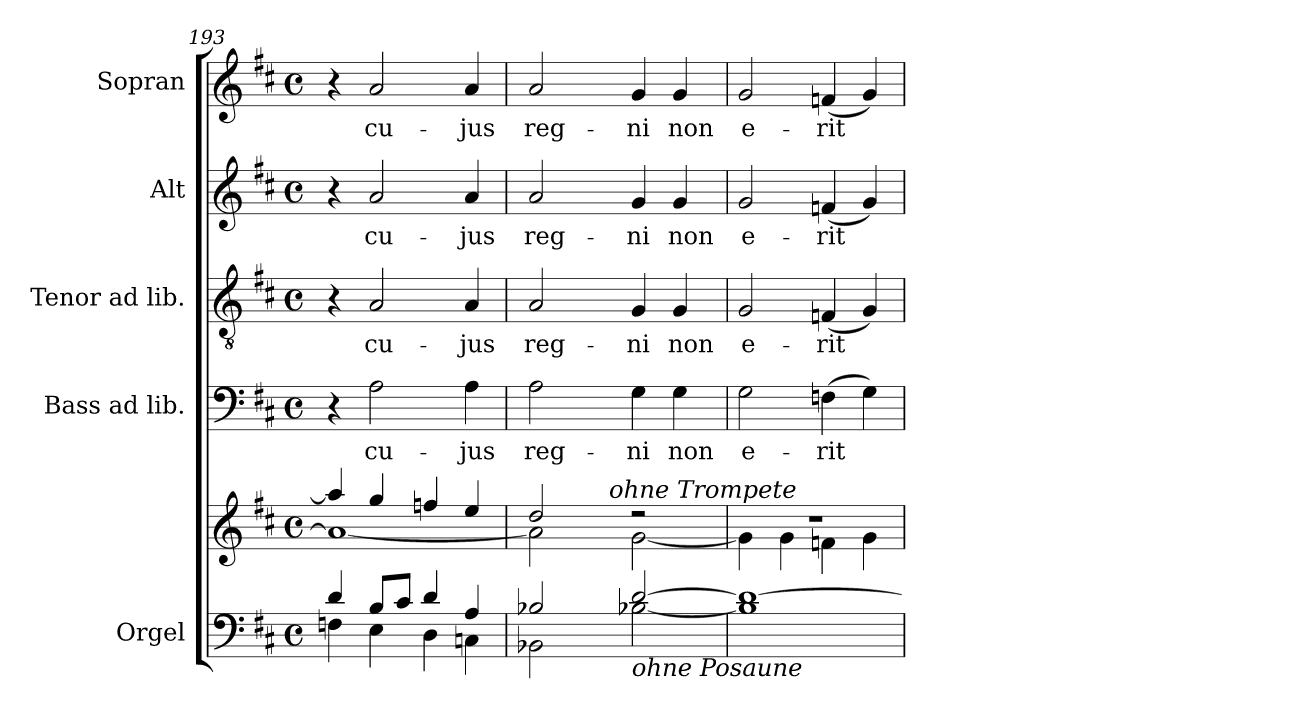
**kern	**kern	**kern	**text	**kern	**text	**kern	**text	**kern	**text
*part5	*part5	*part4	*part4	*part3	*part3	*part2	*part2	*part1	*part1
*staff6	*staff5	*staff4	*staff4	*staff3	*staff3	*staff2	*staff2	*staff1	*staff1
*I"Orgel	*	*I"Bass ad lib.	*	*I"Tenor ad lib.	*	*I"Alt	*	*I"Sopran	*
*I'Org.	*	*I'B.	*	*I'T.	*	*I'A.	*	*I'S.	*
!!LO:PB:g=z
*clefF4	*clefG2	*clefF4	*	*clefGv2	*	*clefG2	*	*clefG2	*
*k[f#c#]	*k[f#c#]	*k[f#c#]	*	*k[f#c#]	*	*k[f#c#]	*	*k[f#c#]	*
*D:	*D:	*D:	*	*D:	*	*D:	*	*D:	*
*M4/4	*M4/4	*M4/4	*	*M4/4	*	*M4/4	*	*M4/4	*
*met(c)	*met(c)	*met(c)	*	*met(c)	*	*met(c)	*	*met(c)	*
=193	=193	=193	=193	=193	=193	=193	=193	=193	=193
*^	*^	*	*	*	*	*	*	*	*
4d/	4Fn\	4aa/]	1a_	4r	.	4r	.	4r	.	4r	.
!	!	!	!	!	!LO:LY:b	!	!LO:LY:b	!	!LO:LY:b	!	!LO:LY:b
8B/L	4E\	4gg/	.	2A\	cu-	2A/	cu-	2a/	cu-	2a/	cu-
8c#/J	.	.	.	.	.	.	.	.	.	.	.
4d/	4D\	4ffn/	.	.	.	.	.	.	.	.	.
!	!	!	!	!	!LO:LY:b	!	!LO:LY:b	!	!LO:LY:b	!	!LO:LY:b
4A/	4Cn\	4ee/	.	4A\	-jus	4A/	-jus	4a/	-jus	4a/	-jus
=194	=194	=194	=194	=194	=194	=194	=194	=194	=194	=194	=194
!	!	!	!	!	!LO:LY:b	!	!LO:LY:b	!	!LO:LY:b	!	!LO:LY:b
*	*	*	*^	*	*	*	*	*	*	*	*
2B-X/	2BB-X\	2dd/	2a\]	4ryy	2A\	reg-	2A/	reg-	2a/	reg-	2a/	reg-
.	.	.	.	8ryy	.	.	.	.	.	.	.	.
.	.	.	.	32ryy	.	.	.	.	.	.	.	.
!	!	!	!	!LO:TX:a:i:t=ohne Trompete	!	!	!	!	!	!	!	!
.	.	.	.	2ryy	.	.	.	.	.	.	.	.
!LO:TX:b:i:t=ohne Posaune	!	!	!	!	!	!	!	!	!	!	!	!
!	!	!	!	!	!	!LO:LY:b	!	!LO:LY:b	!	!LO:LY:b	!	!LO:LY:b
[>2d/	[<2B-X\	2rdd	[<2g\	.	4G\	-ni	4G/	-ni	4g/	-ni	4g/	-ni
!	!	!	!	!	!	!LO:LY:b	!	!LO:LY:b	!	!LO:LY:b	!	!LO:LY:b
.	.	.	.	.	4G\	non	4G/	non	4g/	non	4g/	non
.	.	.	.	16.ryy	.	.	.	.	.	.	.	.
=195	=195	=195	=195	=195	=195	=195	=195	=195	=195	=195	=195	=195
!	!	!	!	!	!	!LO:LY:b	!	!LO:LY:b	!	!LO:LY:b	!	!LO:LY:b
*	*	*	*v	*v	*	*	*	*	*	*	*	*
1d_	1B-]	1r	4g\]	2G\	e-	2G/	e-	2g/	e-	2g/	e-
.	.	.	4g\	.	.	.	.	.	.	.	.
!	!	!	!	!	!LO:LY:b	!	!LO:LY:b	!	!LO:LY:b	!	!LO:LY:b
.	.	.	4fn\	(>4Fn\	-rit	(<4Fn/	-rit	(<4fn/	-rit	(<4fn/	-rit
.	.	.	4g\	4G\)	.	4G/)	.	4g/)	.	4g/)	.
*v	*v	*	*	*	*	*	*	*	*	*	*
*	*v	*v	*	*	*	*	*	*	*	*
=	=	=	=	=	=	=	=	=	=
*-	*-	*-	*-	*-	*-	*-	*-	*-	*-
